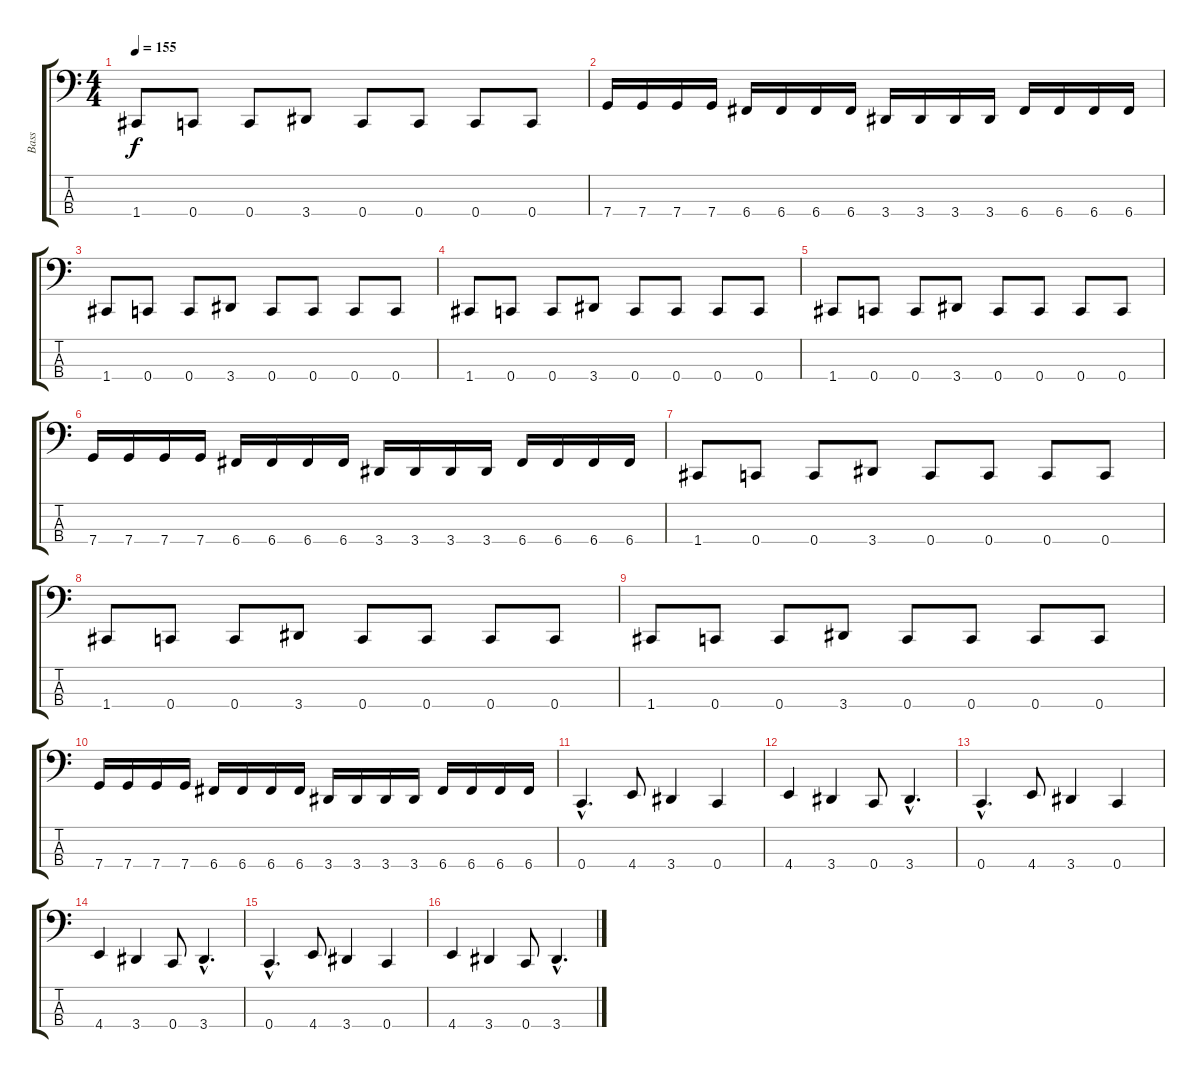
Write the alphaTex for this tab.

\track ("Bass" "Bass") {instrument electricbassfinger}
\staff {score tabs}
\tuning (F2 C2 G1 C1) {hide}
\ts (4 4)
\tempo 155
\clef f4
\ks c
1.4.8{dy f} 0.4.8 0.4.8 3.4.8 0.4.8 0.4.8 0.4.8 0.4.8 |
7.4.16 7.4.16 7.4.16 7.4.16 6.4.16 6.4.16 6.4.16 6.4.16 3.4.16 3.4.16 3.4.16 3.4.16 6.4.16 6.4.16 6.4.16 6.4.16 |
1.4.8 0.4.8 0.4.8 3.4.8 0.4.8 0.4.8 0.4.8 0.4.8 |
1.4.8 0.4.8 0.4.8 3.4.8 0.4.8 0.4.8 0.4.8 0.4.8 |
1.4.8 0.4.8 0.4.8 3.4.8 0.4.8 0.4.8 0.4.8 0.4.8 |
7.4.16 7.4.16 7.4.16 7.4.16 6.4.16 6.4.16 6.4.16 6.4.16 3.4.16 3.4.16 3.4.16 3.4.16 6.4.16 6.4.16 6.4.16 6.4.16 |
1.4.8 0.4.8 0.4.8 3.4.8 0.4.8 0.4.8 0.4.8 0.4.8 |
1.4.8 0.4.8 0.4.8 3.4.8 0.4.8 0.4.8 0.4.8 0.4.8 |
1.4.8 0.4.8 0.4.8 3.4.8 0.4.8 0.4.8 0.4.8 0.4.8 |
7.4.16 7.4.16 7.4.16 7.4.16 6.4.16 6.4.16 6.4.16 6.4.16 3.4.16 3.4.16 3.4.16 3.4.16 6.4.16 6.4.16 6.4.16 6.4.16 |
0.4{hac}.4{d} 4.4.8 3.4.4 0.4.4 |
4.4.4 3.4.4 0.4.8 3.4{hac}.4{d} |
0.4{hac}.4{d} 4.4.8 3.4.4 0.4.4 |
4.4.4 3.4.4 0.4.8 3.4{hac}.4{d} |
0.4{hac}.4{d} 4.4.8 3.4.4 0.4.4 |
4.4.4 3.4.4 0.4.8 3.4{hac}.4{d}
